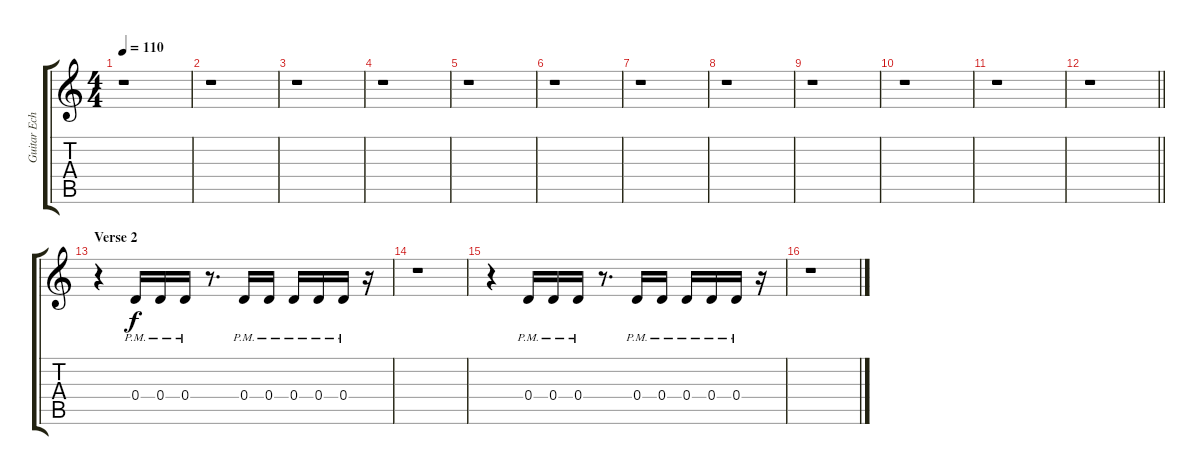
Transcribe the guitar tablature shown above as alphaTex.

\track ("Guitar Echo" "Guitar Ech") {instrument distortionguitar}
\staff {score tabs}
\tuning (E4 B3 G3 D3 A2 E2) {hide}
\ts (4 4)
\tempo 110
\clef g2
\ks c
r.1{dy f} |
r.1 |
r.1 |
r.1 |
r.1 |
r.1 |
r.1 |
r.1 |
r.1 |
r.1 |
r.1 |
\barLineRight lightlight
r.1 |
\section ("" "Verse 2")
r.4 0.4{pm}.16 0.4{pm}.16 0.4{pm}.16 r.8{d} 0.4{pm}.16 0.4{pm}.16 0.4{pm}.16 0.4{pm}.16 0.4{pm}.16 r.16 |
r.1 |
r.4 0.4{pm}.16 0.4{pm}.16 0.4{pm}.16 r.8{d} 0.4{pm}.16 0.4{pm}.16 0.4{pm}.16 0.4{pm}.16 0.4{pm}.16 r.16 |
r.1
